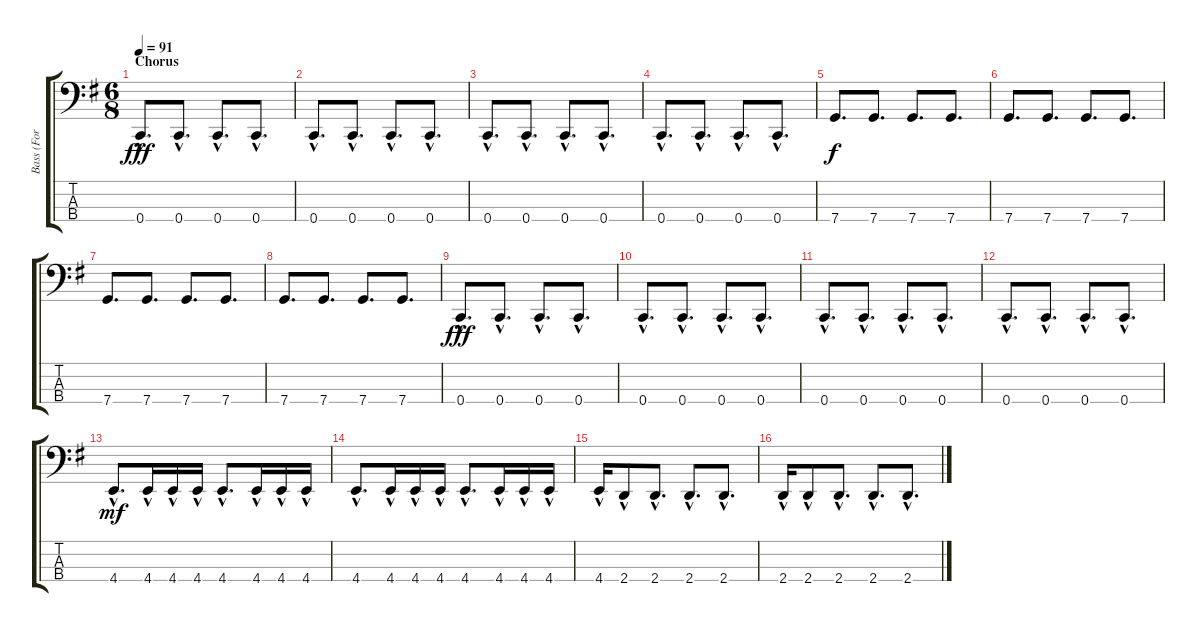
\track ("Bass (For Volume)" "Bass (For ") {instrument electricbassfinger}
\staff {score tabs}
\tuning (F2 C2 G1 C1) {hide}
\ts (6 8)
\section ("" "Chorus")
\tempo 91
\clef f4
\ks eminor
0.4{hac}.8{d dy fff} 0.4{hac}.8{d} 0.4{hac}.8{d} 0.4{hac}.8{d} |
0.4{hac}.8{d} 0.4{hac}.8{d} 0.4{hac}.8{d} 0.4{hac}.8{d} |
0.4{hac}.8{d} 0.4{hac}.8{d} 0.4{hac}.8{d} 0.4{hac}.8{d} |
0.4{hac}.8{d} 0.4{hac}.8{d} 0.4{hac}.8{d} 0.4{hac}.8{d} |
7.4.8{d dy f} 7.4.8{d} 7.4.8{d} 7.4.8{d} |
7.4.8{d} 7.4.8{d} 7.4.8{d} 7.4.8{d} |
7.4.8{d} 7.4.8{d} 7.4.8{d} 7.4.8{d} |
7.4.8{d} 7.4.8{d} 7.4.8{d} 7.4.8{d} |
0.4{hac}.8{d dy fff} 0.4{hac}.8{d} 0.4{hac}.8{d} 0.4{hac}.8{d} |
0.4{hac}.8{d} 0.4{hac}.8{d} 0.4{hac}.8{d} 0.4{hac}.8{d} |
0.4{hac}.8{d} 0.4{hac}.8{d} 0.4{hac}.8{d} 0.4{hac}.8{d} |
0.4{hac}.8{d} 0.4{hac}.8{d} 0.4{hac}.8{d} 0.4{hac}.8{d} |
4.4{hac}.8{d dy mf} 4.4{hac}.16 4.4{hac}.16 4.4{hac}.16 4.4{hac}.8{d} 4.4{hac}.16 4.4{hac}.16 4.4{hac}.16 |
4.4{hac}.8{d} 4.4{hac}.16 4.4{hac}.16 4.4{hac}.16 4.4{hac}.8{d} 4.4{hac}.16 4.4{hac}.16 4.4{hac}.16 |
4.4{hac}.16 2.4{hac}.8 2.4{hac}.8{d} 2.4{hac}.8{d} 2.4{hac}.8{d} |
2.4{hac}.16 2.4{hac}.8 2.4{hac}.8{d} 2.4{hac}.8{d} 2.4{hac}.8{d}
